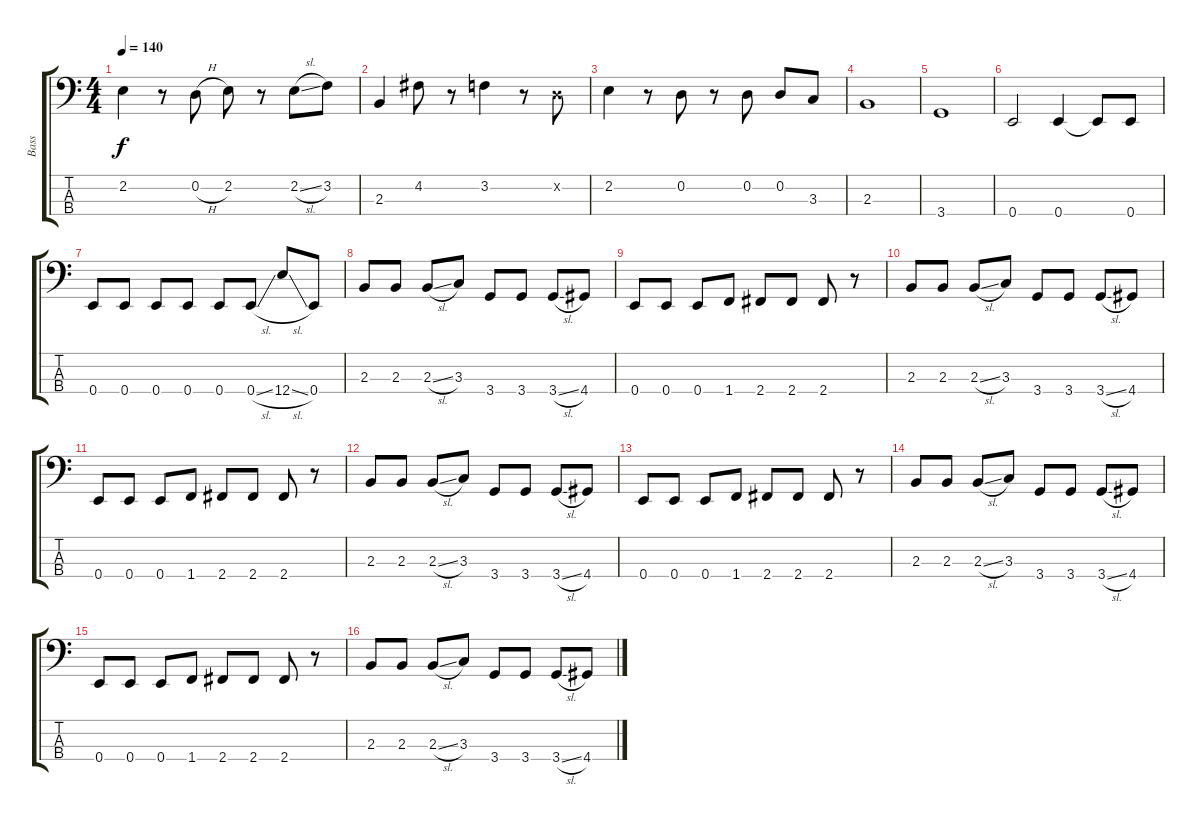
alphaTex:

\track ("Bass" "Bass") {instrument electricbasspick}
\staff {score tabs}
\tuning (G2 D2 A1 E1) {hide}
\ts (4 4)
\tempo 140
\clef f4
\ks c
2.2.4{dy f} r.8 0.2{h}.8 2.2.8 r.8 2.2{sl}.8 3.2.8 |
2.3.4 4.2.8 r.8 3.2.4 r.8 0.2{x}.8 |
2.2.4 r.8 0.2.8 r.8 0.2.8 0.2.8 3.3.8 |
2.3.1 |
3.4.1 |
0.4.2 0.4.4 0.4{t}.8 0.4.8 |
0.4.8 0.4.8 0.4.8 0.4.8 0.4.8 0.4{sl}.8 12.4{sl}.8 0.4.8 |
2.3.8 2.3.8 2.3{sl}.8 3.3.8 3.4.8 3.4.8 3.4{sl}.8 4.4.8 |
0.4.8 0.4.8 0.4.8 1.4.8 2.4.8 2.4.8 2.4.8 r.8 |
2.3.8 2.3.8 2.3{sl}.8 3.3.8 3.4.8 3.4.8 3.4{sl}.8 4.4.8 |
0.4.8 0.4.8 0.4.8 1.4.8 2.4.8 2.4.8 2.4.8 r.8 |
2.3.8 2.3.8 2.3{sl}.8 3.3.8 3.4.8 3.4.8 3.4{sl}.8 4.4.8 |
0.4.8 0.4.8 0.4.8 1.4.8 2.4.8 2.4.8 2.4.8 r.8 |
2.3.8 2.3.8 2.3{sl}.8 3.3.8 3.4.8 3.4.8 3.4{sl}.8 4.4.8 |
0.4.8 0.4.8 0.4.8 1.4.8 2.4.8 2.4.8 2.4.8 r.8 |
2.3.8 2.3.8 2.3{sl}.8 3.3.8 3.4.8 3.4.8 3.4{sl}.8 4.4.8
